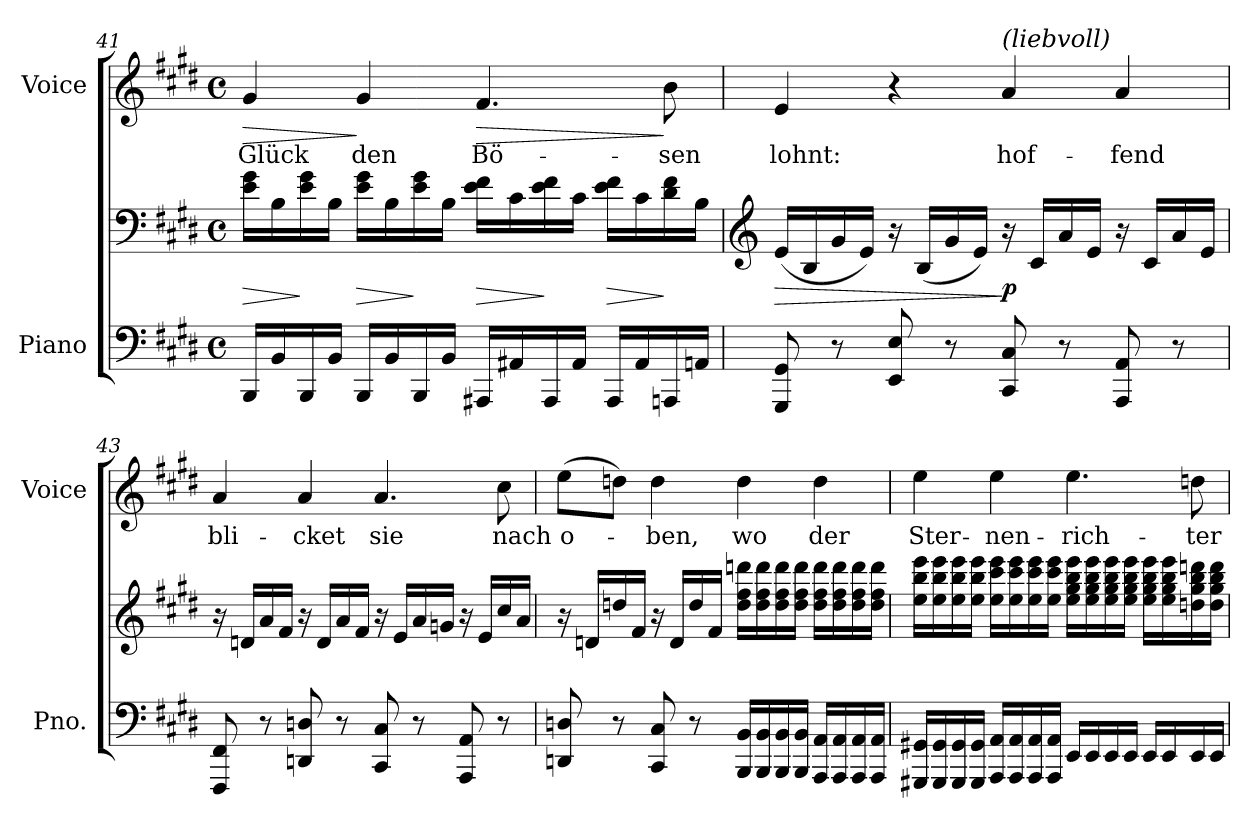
**kern	**kern	**dynam	**kern	**text	**dynam
*part2	*part2	*part2	*part1	*part1	*part1
*staff3	*staff2	*staff2/3	*staff1	*staff1	*staff1
*I"Piano	*	*	*I"Voice	*	*
*I'Pno.	*	*	*I'Voice	*	*
!!LO:LB:g=z
*clefF4	*clefF4	*	*clefG2	*	*
*k[f#c#g#d#]	*k[f#c#g#d#]	*	*k[f#c#g#d#]	*	*
*E:	*E:	*	*E:	*	*
*M4/4	*M4/4	*	*M4/4	*	*
*met(c)	*met(c)	*	*met(c)	*	*
=41	=41	=41	=41	=41	=41
!	!	!LO:HP:b	!	!	!
!	!	!	!	!LO:LY:b:color=#000000	!LO:HP:b
16BBBi/LL	16ei\ 16g#iLL	>	4g#i/	Glück	>
16BBi/	16Bi\	.	.	.	.
16BBBi/	16ei\ 16g#i	]	.	.	.
16BBi/JJ	16Bi\JJ	.	.	.	.
!	!	!LO:HP:b	!	!	!
!	!	!	!	!LO:LY:b:color=#000000	!
16BBBi/LL	16ei\ 16g#iLL	>	4g#i/	den	]
16BBi/	16Bi\	.	.	.	.
16BBBi/	16ei\ 16g#i	]	.	.	.
16BBi/JJ	16Bi\JJ	.	.	.	.
!	!	!LO:HP:b	!	!	!
!	!	!	!	!LO:LY:b:color=#000000	!LO:HP:b
16AAA#Xi/LL	16ei\ 16f#iLL	>	4.f#i/	Bö-	>
16AA#Xi/	16c#i\	.	.	.	.
16AAA#i/	16ei\ 16f#i	]	.	.	.
16AA#i/JJ	16c#i\JJ	.	.	.	.
!	!	!LO:HP:b	!	!	!
16AAA#i/LL	16ei\ 16f#iLL	>	.	.	.
16AA#i/	16c#i\	.	.	.	.
!	!	!	!	!LO:LY:b:color=#000000	!
16AAAni/	16d#i\ 16f#i	]	8bi\	-sen	]
16AAni/JJ	16Bi\JJ	.	.	.	.
=42	=42	=42	=42	=42	=42
*	*clefG2	*	*	*	*
!	!	!LO:HP:b	!	!	!
!	!	!	!	!LO:LY:b:color=#000000	!
8GGG#i/ 8GG#i	(16ei/LL	>	4ei/	lohnt:	.
.	16Bi/	.	.	.	.
8r	16g#i/	.	.	.	.
.	16ei/JJ)	.	.	.	.
8EEi/ 8Ei	16r	.	4r	.	.
.	(16Bi/LL	.	.	.	.
8r	16g#i/	.	.	.	.
.	16ei/JJ)	.	.	.	.
!	!	!	!LO:TX:a:i:t=(liebvoll)	!	!
!	!	!	!	!LO:LY:b:color=#000000	!
8CC#i/ 8C#i	16r	] p	4ai/	hof-	.
.	16c#i/LL	.	.	.	.
8r	16ai/	.	.	.	.
.	16ei/JJ	.	.	.	.
!	!	!	!	!LO:LY:b:color=#000000	!
8AAAi/ 8AAi	16r	.	4ai/	-fend	.
.	16c#i/LL	.	.	.	.
8r	16ai/	.	.	.	.
.	16ei/JJ	.	.	.	.
=43	=43	=43	=43	=43	=43
!	!	!	!	!LO:LY:b:color=#000000	!
8FFF#i/ 8FF#i	16r	.	4ai/	bli-	.
.	16dni/LL	.	.	.	.
8r	16ai/	.	.	.	.
.	16f#i/JJ	.	.	.	.
!	!	!	!	!LO:LY:b:color=#000000	!
8DDni/ 8Dni	16r	.	4ai/	-cket	.
.	16di/LL	.	.	.	.
8r	16ai/	.	.	.	.
.	16f#i/JJ	.	.	.	.
!	!	!	!	!LO:LY:b:color=#000000	!
8CC#i/ 8C#i	16r	.	4.ai/	sie	.
.	16ei/LL	.	.	.	.
8r	16ai/	.	.	.	.
.	16gni/JJ	.	.	.	.
8AAAi/ 8AAi	16r	.	.	.	.
.	16ei/LL	.	.	.	.
!	!	!	!	!LO:LY:b:color=#000000	!
8r	16cc#i/	.	8cc#i\	nach	.
.	16ai/JJ	.	.	.	.
!!LO:LB:g=z
=44	=44	=44	=44	=44	=44
!	!	!	!	!LO:LY:b:color=#000000	!
8DDni/ 8Dni	16r	.	(8eei\L	o-	.
.	16dni/LL	.	.	.	.
8r	16ddni/	.	8ddni\J)	.	.
.	16f#i/JJ	.	.	.	.
!	!	!	!	!LO:LY:b:color=#000000	!
8CC#i/ 8C#i	16r	.	4ddi\	-ben,	.
.	16di/LL	.	.	.	.
8r	16ddi/	.	.	.	.
.	16f#i/JJ	.	.	.	.
!	!	!	!	!LO:LY:b:color=#000000	!
16BBBi/ 16BBiLL	16ddi\ 16ff#i 16dddniLL	.	4ddi\	wo	.
16BBBi/ 16BBi	16ddi\ 16ff#i 16dddi	.	.	.	.
16BBBi/ 16BBi	16ddi\ 16ff#i 16dddi	.	.	.	.
16BBBi/ 16BBiJJ	16ddi\ 16ff#i 16dddiJJ	.	.	.	.
!	!	!	!	!LO:LY:b:color=#000000	!
16AAAi/ 16AAiLL	16ddi\ 16ff#i 16dddiLL	.	4ddi\	der	.
16AAAi/ 16AAi	16ddi\ 16ff#i 16dddi	.	.	.	.
16AAAi/ 16AAi	16ddi\ 16ff#i 16dddi	.	.	.	.
16AAAi/ 16AAiJJ	16ddi\ 16ff#i 16dddiJJ	.	.	.	.
=45	=45	=45	=45	=45	=45
!	!	!	!	!LO:LY:b:color=#000000	!
16GGG#Xi/ 16GG#XiLL	16eei\ 16bbi 16eeeiLL	.	4eei\	Ster-	.
16GGG#i/ 16GG#i	16eei\ 16bbi 16eeei	.	.	.	.
16GGG#i/ 16GG#i	16eei\ 16bbi 16eeei	.	.	.	.
16GGG#i/ 16GG#iJJ	16eei\ 16bbi 16eeeiJJ	.	.	.	.
!	!	!	!	!LO:LY:b:color=#000000	!
16AAAi/ 16AAiLL	16eei\ 16ccc#i 16eeeiLL	.	4eei\	-nen-	.
16AAAi/ 16AAi	16eei\ 16ccc#i 16eeei	.	.	.	.
16AAAi/ 16AAi	16eei\ 16ccc#i 16eeei	.	.	.	.
16AAAi/ 16AAiJJ	16eei\ 16ccc#i 16eeeiJJ	.	.	.	.
!	!	!	!	!LO:LY:b:color=#000000	!
16EEi/LL	16eei\ 16gg#i 16bbi 16eeeiLL	.	4.eei\	-rich-	.
16EEi/	16eei\ 16gg#i 16bbi 16eeei	.	.	.	.
16EEi/	16eei\ 16gg#i 16bbi 16eeei	.	.	.	.
16EEi/JJ	16eei\ 16gg#i 16bbi 16eeeiJJ	.	.	.	.
16EEi/LL	16eei\ 16gg#i 16bbi 16eeeiLL	.	.	.	.
16EEi/	16eei\ 16gg#i 16bbi 16eeei	.	.	.	.
!	!	!	!	!LO:LY:b:color=#000000	!
16EEi/	16ddni\ 16gg#i 16bbi 16dddni	.	8ddni\	-ter	.
16EEi/JJ	16ddi\ 16gg#i 16bbi 16dddiJJ	.	.	.	.
=	=	=	=	=	=
*-	*-	*-	*-	*-	*-
